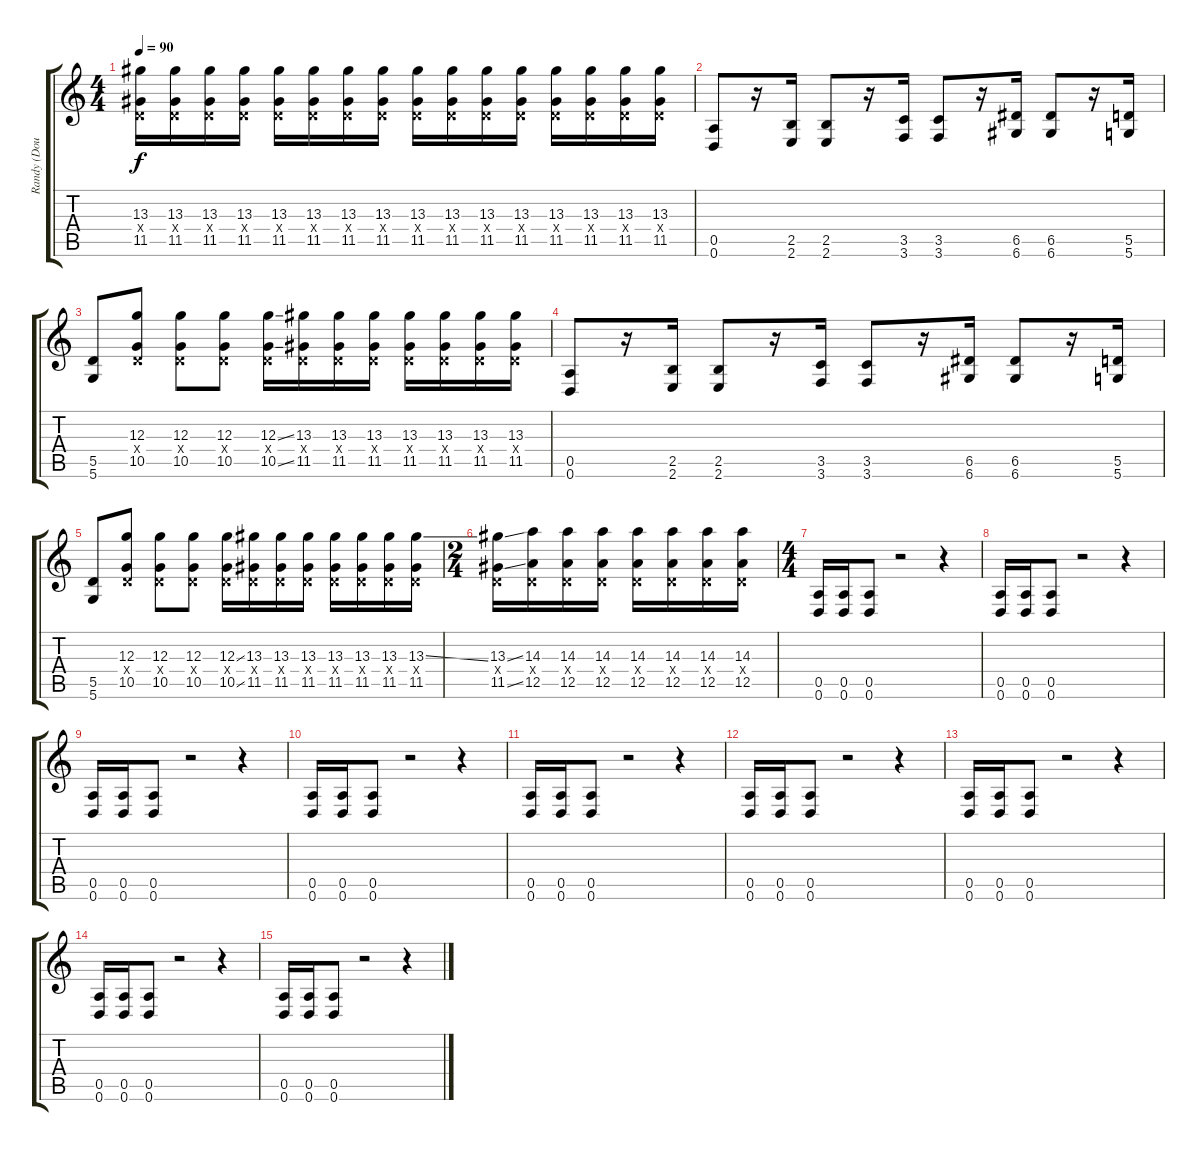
\track ("Randy (Doubled)" "Randy (Dou") {instrument overdrivenguitar}
\staff {score tabs}
\tuning (E4 B3 G3 D3 A2 D2) {hide}
\ts (4 4)
\tempo 90
\clef g2
\ks c
(13.3 0.4{x} 11.5).16{dy f volume 10 balance 0} (13.3 0.4{x} 11.5).16 (13.3 0.4{x} 11.5).16 (13.3 0.4{x} 11.5).16 (13.3 0.4{x} 11.5).16 (13.3 0.4{x} 11.5).16 (13.3 0.4{x} 11.5).16 (13.3 0.4{x} 11.5).16 (13.3 0.4{x} 11.5).16 (13.3 0.4{x} 11.5).16 (13.3 0.4{x} 11.5).16 (13.3 0.4{x} 11.5).16 (13.3 0.4{x} 11.5).16 (13.3 0.4{x} 11.5).16 (13.3 0.4{x} 11.5).16 (13.3 0.4{x} 11.5).16 |
(0.5 0.6).8{volume 13 balance 8} r.16 (2.5 2.6).16 (2.5 2.6).8 r.16 (3.5 3.6).16 (3.5 3.6).8 r.16 (6.5 6.6).16 (6.5 6.6).8 r.16 (5.5 5.6).16 |
(5.5 5.6).8 (12.3 0.4{x} 10.5).8{volume 10} (12.3 0.4{x} 10.5).8 (12.3 0.4{x} 10.5).8 (12.3{ss} 0.4{x} 10.5{ss}).16 (13.3 0.4{x} 11.5).16 (13.3 0.4{x} 11.5).16 (13.3 0.4{x} 11.5).16 (13.3 0.4{x} 11.5).16 (13.3 0.4{x} 11.5).16 (13.3 0.4{x} 11.5).16 (13.3 0.4{x} 11.5).16 |
(0.5 0.6).8{volume 13} r.16 (2.5 2.6).16 (2.5 2.6).8 r.16 (3.5 3.6).16 (3.5 3.6).8 r.16 (6.5 6.6).16 (6.5 6.6).8 r.16 (5.5 5.6).16 |
(5.5 5.6).8 (12.3 0.4{x} 10.5).8{volume 10} (12.3 0.4{x} 10.5).8 (12.3 0.4{x} 10.5).8 (12.3{ss} 0.4{x} 10.5{ss}).16 (13.3 0.4{x} 11.5).16 (13.3 0.4{x} 11.5).16 (13.3 0.4{x} 11.5).16 (13.3 0.4{x} 11.5).16 (13.3 0.4{x} 11.5).16 (13.3 0.4{x} 11.5).16 (13.3{ss} 0.4{x} 11.5).16 |
\ts (2 4)
(13.3{ss} 0.4{x} 11.5{ss}).16 (14.3 0.4{x} 12.5).16 (14.3 0.4{x} 12.5).16 (14.3 0.4{x} 12.5).16 (14.3 0.4{x} 12.5).16 (14.3 0.4{x} 12.5).16 (14.3 0.4{x} 12.5).16 (14.3 0.4{x} 12.5).16 |
\ts (4 4)
(0.5 0.6).16{volume 13} (0.5 0.6).16 (0.5 0.6).8 r.2 r.4 |
(0.5 0.6).16 (0.5 0.6).16 (0.5 0.6).8 r.2 r.4 |
(0.5 0.6).16 (0.5 0.6).16 (0.5 0.6).8 r.2 r.4 |
(0.5 0.6).16 (0.5 0.6).16 (0.5 0.6).8 r.2 r.4 |
(0.5 0.6).16 (0.5 0.6).16 (0.5 0.6).8 r.2 r.4 |
(0.5 0.6).16 (0.5 0.6).16 (0.5 0.6).8 r.2 r.4 |
(0.5 0.6).16 (0.5 0.6).16 (0.5 0.6).8 r.2 r.4 |
(0.5 0.6).16 (0.5 0.6).16 (0.5 0.6).8 r.2 r.4 |
(0.5 0.6).16 (0.5 0.6).16 (0.5 0.6).8 r.2 r.4
